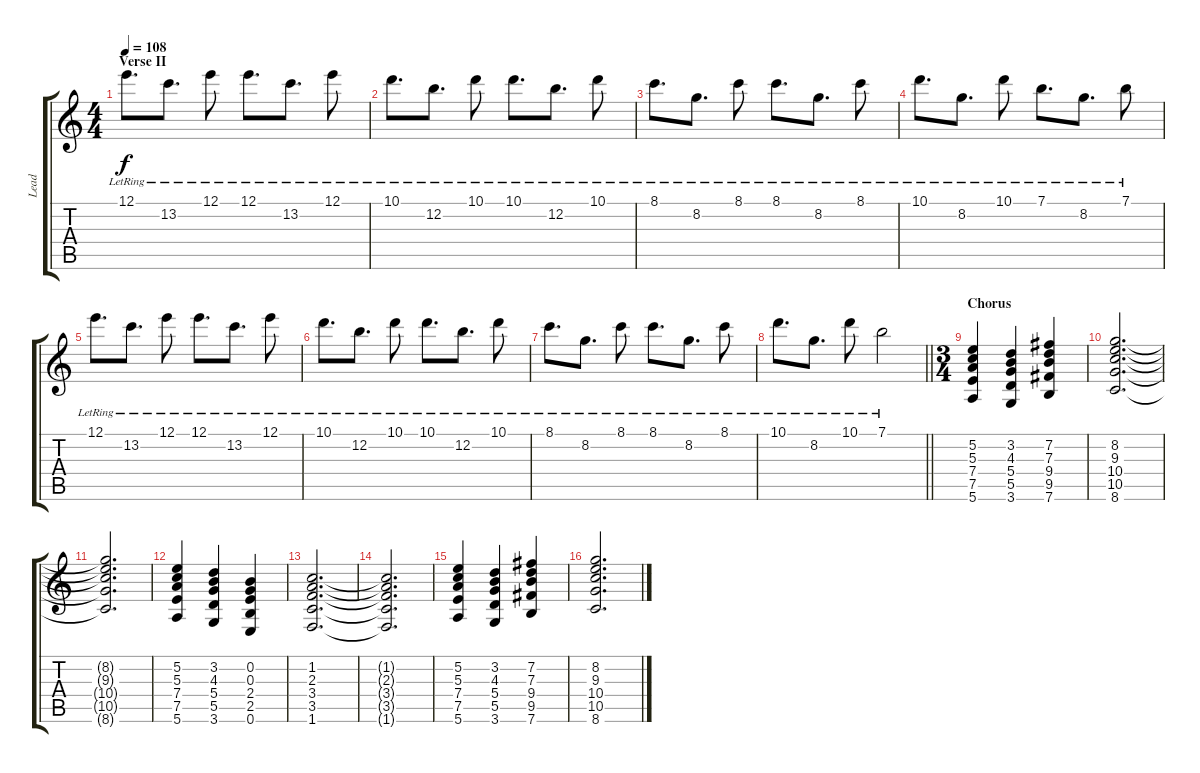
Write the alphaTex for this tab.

\track ("Lead" "Lead") {instrument acousticguitarsteel}
\staff {score tabs}
\tuning (E4 B3 G3 D3 A2 E2) {hide}
\ts (4 4)
\section ("" "Verse II")
\tempo 108
\clef g2
\ks c
12.1{lr}.8{d dy f} 13.2{lr}.8{d} 12.1{lr}.8 12.1{lr}.8{d} 13.2{lr}.8{d} 12.1{lr}.8 |
10.1{lr}.8{d} 12.2{lr}.8{d} 10.1{lr}.8 10.1{lr}.8{d} 12.2{lr}.8{d} 10.1{lr}.8 |
8.1{lr}.8{d} 8.2{lr}.8{d} 8.1{lr}.8 8.1{lr}.8{d} 8.2{lr}.8{d} 8.1{lr}.8 |
10.1{lr}.8{d} 8.2{lr}.8{d} 10.1{lr}.8 7.1{lr}.8{d} 8.2{lr}.8{d} 7.1{lr}.8 |
12.1{lr}.8{d} 13.2{lr}.8{d} 12.1{lr}.8 12.1{lr}.8{d} 13.2{lr}.8{d} 12.1{lr}.8 |
10.1{lr}.8{d} 12.2{lr}.8{d} 10.1{lr}.8 10.1{lr}.8{d} 12.2{lr}.8{d} 10.1{lr}.8 |
8.1{lr}.8{d} 8.2{lr}.8{d} 8.1{lr}.8 8.1{lr}.8{d} 8.2{lr}.8{d} 8.1{lr}.8 |
\barLineRight lightlight
10.1{lr}.8{d} 8.2{lr}.8{d} 10.1{lr}.8 7.1{lr}.2 |
\ts (3 4)
\section ("" "Chorus")
(5.2 5.3 7.4 7.5 5.6).4 (3.2 4.3 5.4 5.5 3.6).4 (7.2 7.3 9.4 9.5 7.6).4 |
(8.2 9.3 10.4 10.5 8.6).2{d} |
(8.2{t} 9.3{t} 10.4{t} 10.5{t} 8.6{t}).2{d} |
(5.2 5.3 7.4 7.5 5.6).4 (3.2 4.3 5.4 5.5 3.6).4 (0.2 0.3 2.4 2.5 0.6).4 |
(1.2 2.3 3.4 3.5 1.6).2{d} |
(1.2{t} 2.3{t} 3.4{t} 3.5{t} 1.6{t}).2{d} |
(5.2 5.3 7.4 7.5 5.6).4 (3.2 4.3 5.4 5.5 3.6).4 (7.2 7.3 9.4 9.5 7.6).4 |
(8.2 9.3 10.4 10.5 8.6).2{d}
